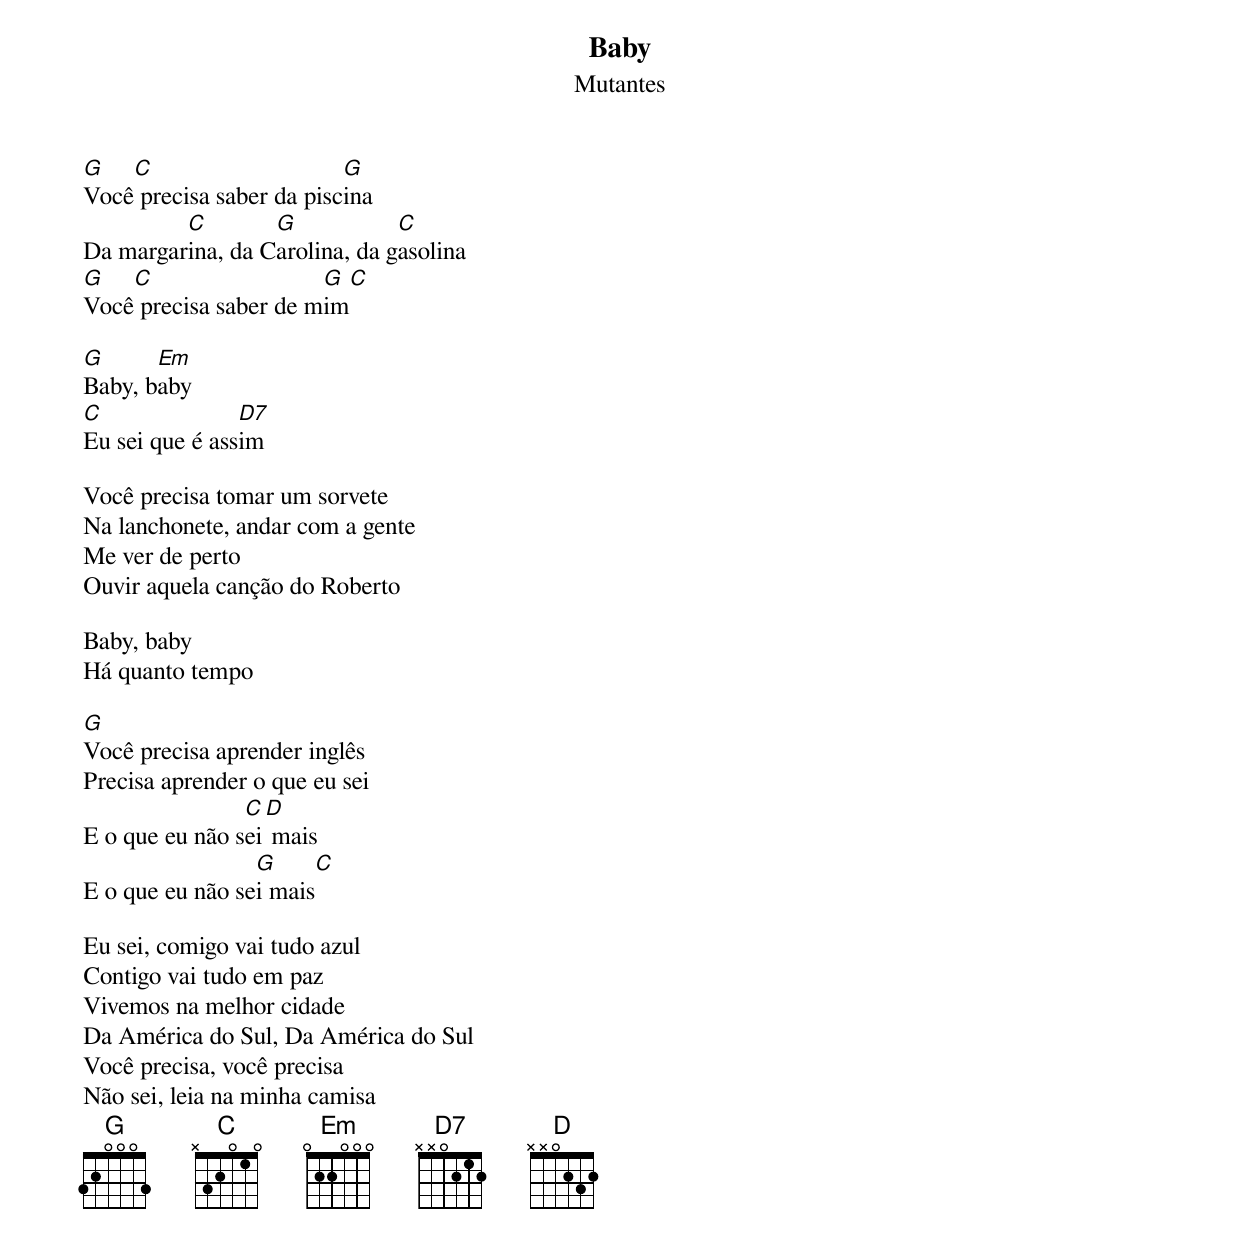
Baby
Mutantes

G   C                     G
Você precisa saber da piscina
         C        G            C
Da margarina, da Carolina, da gasolina
G   C                  G  C
Você precisa saber de mim

G      Em
Baby, baby
C               D7
Eu sei que é assim

Você precisa tomar um sorvete
Na lanchonete, andar com a gente
Me ver de perto
Ouvir aquela canção do Roberto

Baby, baby
Há quanto tempo

G
Você precisa aprender inglês
Precisa aprender o que eu sei
                C D
E o que eu não sei mais
                 G      C
E o que eu não sei mais

Eu sei, comigo vai tudo azul
Contigo vai tudo em paz
Vivemos na melhor cidade
Da América do Sul, Da América do Sul
Você precisa, você precisa
Não sei, leia na minha camisa
